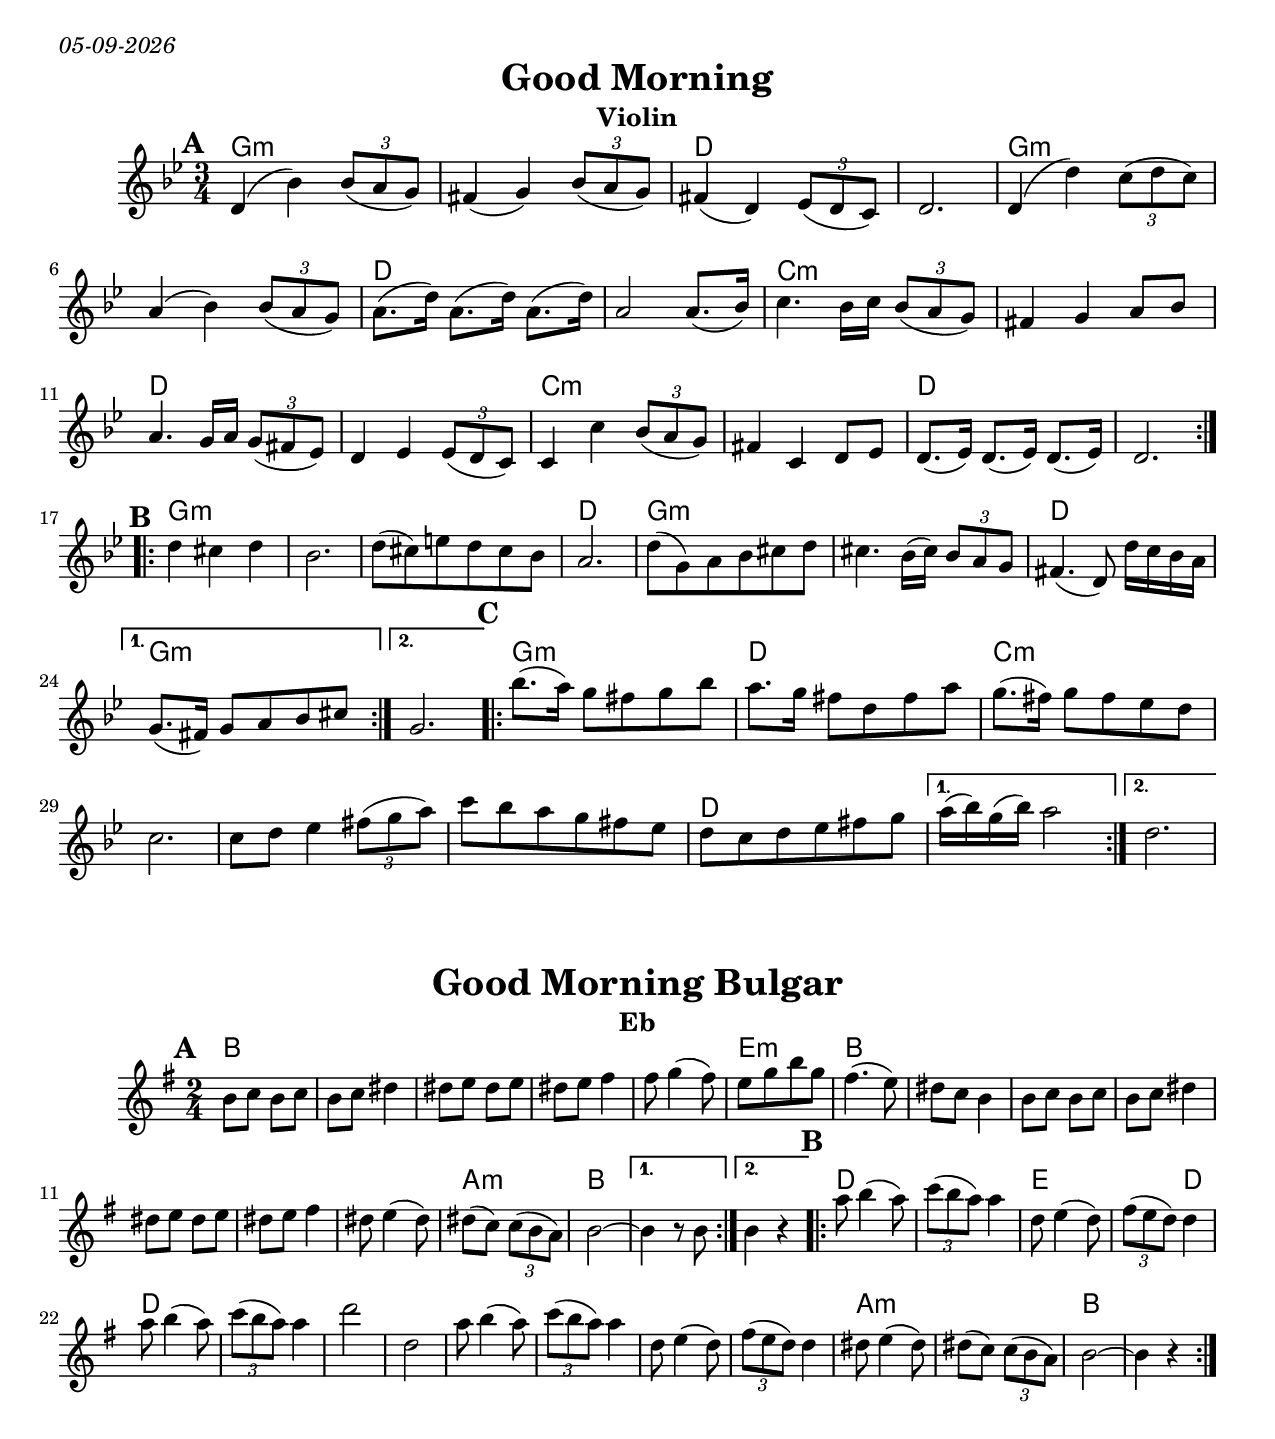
\language "english"
\version "2.18.0"
\include "english.ly"
\paper{
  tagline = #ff
  print-all-headers = ##t
  #(set-paper-size "letter")
}
date = #(strftime "%d-%m-%Y" (localtime (current-time)))

\markup{ \italic{ \date }  }

%\markup{ Got something to say? }

global = {
  \clef treble
  \key g \minor
  \time 3/4
  \set Score.markFormatter = #format-mark-box-alphabet
}

%#################################### Melody ########################
%melody =  \transpose c d \relative c' {  %transpose for clarinet
%\include "Good-Morning-Bulgar.ly"
melody = \relative c' {
  \global
  %\partial 16*3 a16 d f   %lead in notes

  \repeat volta 2{
   \mark \default
   d4(bf') \tuplet 3/2{bf8 (a g)}
   fs4 (g) \tuplet 3/2{bf8 (a g)}
   fs4 (d) \tuplet 3/2{ef8 (d c)}
   d2.

   d4 (d') \tuplet 3/2{c8 (d c)}
   a4 (bf) \tuplet 3/2{bf8 (a g)}
   a8.(d16) a8.(d16) a8.(d16)
   a2 a8.(bf16)

   c4. bf16 c \tuplet 3/2{bf8 (a g)}
   fs4 g a8 bf
   a4. g16 a \tuplet 3/2{g8 (fs ef)}
   d4 ef \tuplet 3/2{ef8 (d c)}

   c4 c' \tuplet 3/2{bf8 (a g)}
   fs4 c d8 ef
   d8.(ef16) d8.(ef16)d8.(ef16)
   d2.
  }
  \break
  \repeat volta 2{
   \mark \default
   d'4 cs d
   bf2.
   d8(cs) e d cs bf
   a2.

   d8(g,)a bf cs d
   cs4. bf16(cs) \tuplet 3/2{bf8 a g}|
   fs4.(d8) d'16 c bf a
  }
   \alternative {
     {g8.(fs16) g8 a bf cs |}
     {g2. }
   }

   \repeat volta 2{
   \mark \default
   bf'8.(a16) g8 fs g bf
   a8. g16 fs8 d fs a|
   g8.(fs16) g8 fs ef d
   c2.

   c8 d ef4 \tuplet 3/2{fs8 (g a)}
   c8 bf a g fs ef
   d8 c d ef fs g
  }
   \alternative {
     {a16(bf) g (bf)a2 }
     { d,2.}
   }


}


%################################# Lyrics #####################
%\addlyrics{ \set stanza = #"1. " }
%################################# Chords #######################
harmonies = \chordmode {
  g4*6:m
  d4*6
  g4*6:m
  d4*6
  c4*6:m
  d4*6
  c4*6:m
  d4*6
  %B
  g4*9:m
  d4*3
  g4*6:m
  d4*3
  g4*6:m
  %C
  g4*3:m
  d4*3
  c4*12:m
  d4*9
}

\score {
  <<
    \new ChordNames {
      \set chordChanges = ##f
      \harmonies
    }
    \new Staff   \melody


  >>
  \header{
    title= "Good Morning"
    subtitle=""
    composer= ""
    instrument = "Violin"
    arranger= ""
  }
  \layout{indent = 1.0\cm}
  \midi {
    \tempo 4 = 120

    % \midi { }
  }
}
%{
% more verses:
\markup{}
\markup {
  \fill-line {
    \hspace #0.1 % distance from left margin
    \column {
      \line { "1."
	\column {
	  ""
	}
      }
      \hspace #0.2 % vertical distance between verses
      \line { "2."
	\column {
	 ""
	}
      }
    }
    \hspace #0.1  % horiz. distance between columns
    \column {
      \line { "3."
	\column {
	  ""
	}
      }
      \hspace #0.2 % distance between verses
      \line { "4."
	\column {
	 ""
	}
      }
    }
    \hspace #0.1 % distance to right margin
  }
}

%}

\version "2.18.0"
\include "english.ly"
\pointAndClickOff
\paper{
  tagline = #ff
  print-all-headers = ##t
  #(set-paper-size "letter")
}
date = #(strftime "%d-%m-%Y" (localtime (current-time)))

%\markup{ \italic{ \date }  }

%\markup{ Got something to say? }

global = {
  \clef treble
  \key g \minor
  \time 2/4
  \set Score.markFormatter = #format-mark-box-alphabet
}
%\include "Good-Morning.ly"
%#################################### Melody ########################
%melody =  \transpose c d \relative c {  %transpose for clarinet
melody = \relative c' {
  \global
  %\partial 16*3 a16 d f   %lead in notes

  \repeat volta 2{
   \mark \default
   d8 ef d ef
   d8 ef fs4
   fs8 g fs g
   fs8 g a4

   a8 bf4(a8)
   g8 [bf d bf]
   a4.(g8)|
   fs8 ef d4

   d8 ef d ef
   d8 ef fs4
   fs8 g fs g
   fs8 g a4

   fs8g4(fs8)
   fs8(ef) \tuplet 3/2{ef8(d c)}
   d2~

  }
  \alternative {
    { d4 r8 d}
    {d4 r }
  }

  \repeat volta 2{
   \mark \default

   c'8 d4(c8)
   \tuplet 3/2 {ef8 (d c)} c4
   f,8 g4 (f8)
   \tuplet 3/2{ a8(g f)} f4

   c'8 d4(c8)
   \tuplet 3/2 {ef8 (d c)} c4
   f2
   f,2
   c'8 d4(c8)
   \tuplet 3/2 {ef8 (d c)} c4

   f,8 g4 (f8)
   \tuplet 3/2{ a8(g f)} f4
   fs8 g4(fs8)
   fs8(ef) \tuplet 3/2 {ef8(d c)}
   d2~
   d4 r
  }


}
%################################# Lyrics #####################
%\addlyrics{ \set stanza = #"1. " }
%################################# Chords #######################
harmonies = \chordmode {
  d2*5
  g2:m
  d2*7
  c2:m
  d2*3
  %b
  f2*2
  g4*3 f4
  f2*8
  c2*2:m %or maybe E dim?
  d2*2
}

\score {\transpose c a
  <<
    \new ChordNames {
      \set chordChanges = ##f
      \harmonies
    }
    \new Staff   \melody
  >>
  \header{
    title= "Good Morning Bulgar"
    subtitle=""
    composer= ""
    instrument = "Eb"
    arranger= ""
  }
  \layout{indent = 1.0\cm}
  \midi {
    \tempo 4 = 120

    % \midi { }
  }
}
%{
% more verses:
\markup{}
\markup {
  \fill-line {
    \hspace #0.1 % distance from left margin
    \column {
      \line { "1."
	\column {
	  ""
	}
      }
      \hspace #0.2 % vertical distance between verses
      \line { "2."
	\column {
	 ""
	}
      }
    }
    \hspace #0.1  % horiz. distance between columns
    \column {
      \line { "3."
	\column {
	  ""
	}
      }
      \hspace #0.2 % distance between verses
      \line { "4."
	\column {
	 ""
	}
      }
    }
    \hspace #0.1 % distance to right margin
  }
}

%}
